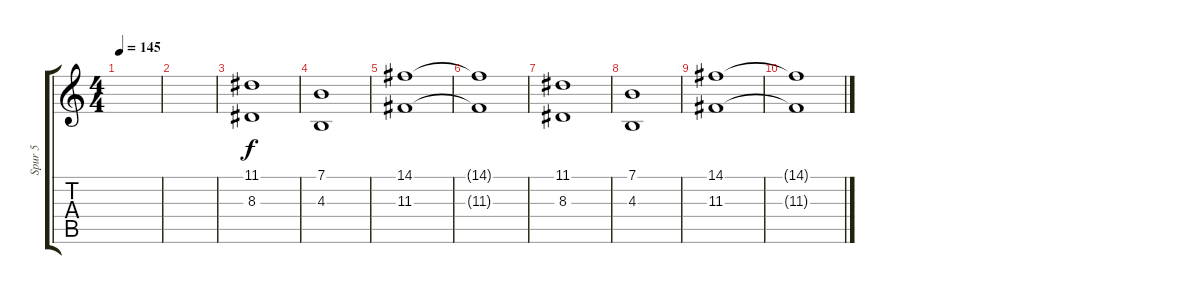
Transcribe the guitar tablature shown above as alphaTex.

\track ("Spur 5" "Spur 5") {instrument drawbarorgan}
\staff {score tabs}
\tuning (E4 B3 G3 D3 A2 E2) {hide}
\ts (4 4)
\tempo 145
\clef g2
\ks c
|
|
(11.1 8.3).1 |
(7.1 4.3).1 |
(14.1 11.3).1 |
(14.1{t} 11.3{t}).1 |
(11.1 8.3).1 |
(7.1 4.3).1 |
(14.1 11.3).1 |
(14.1{t} 11.3{t}).1
